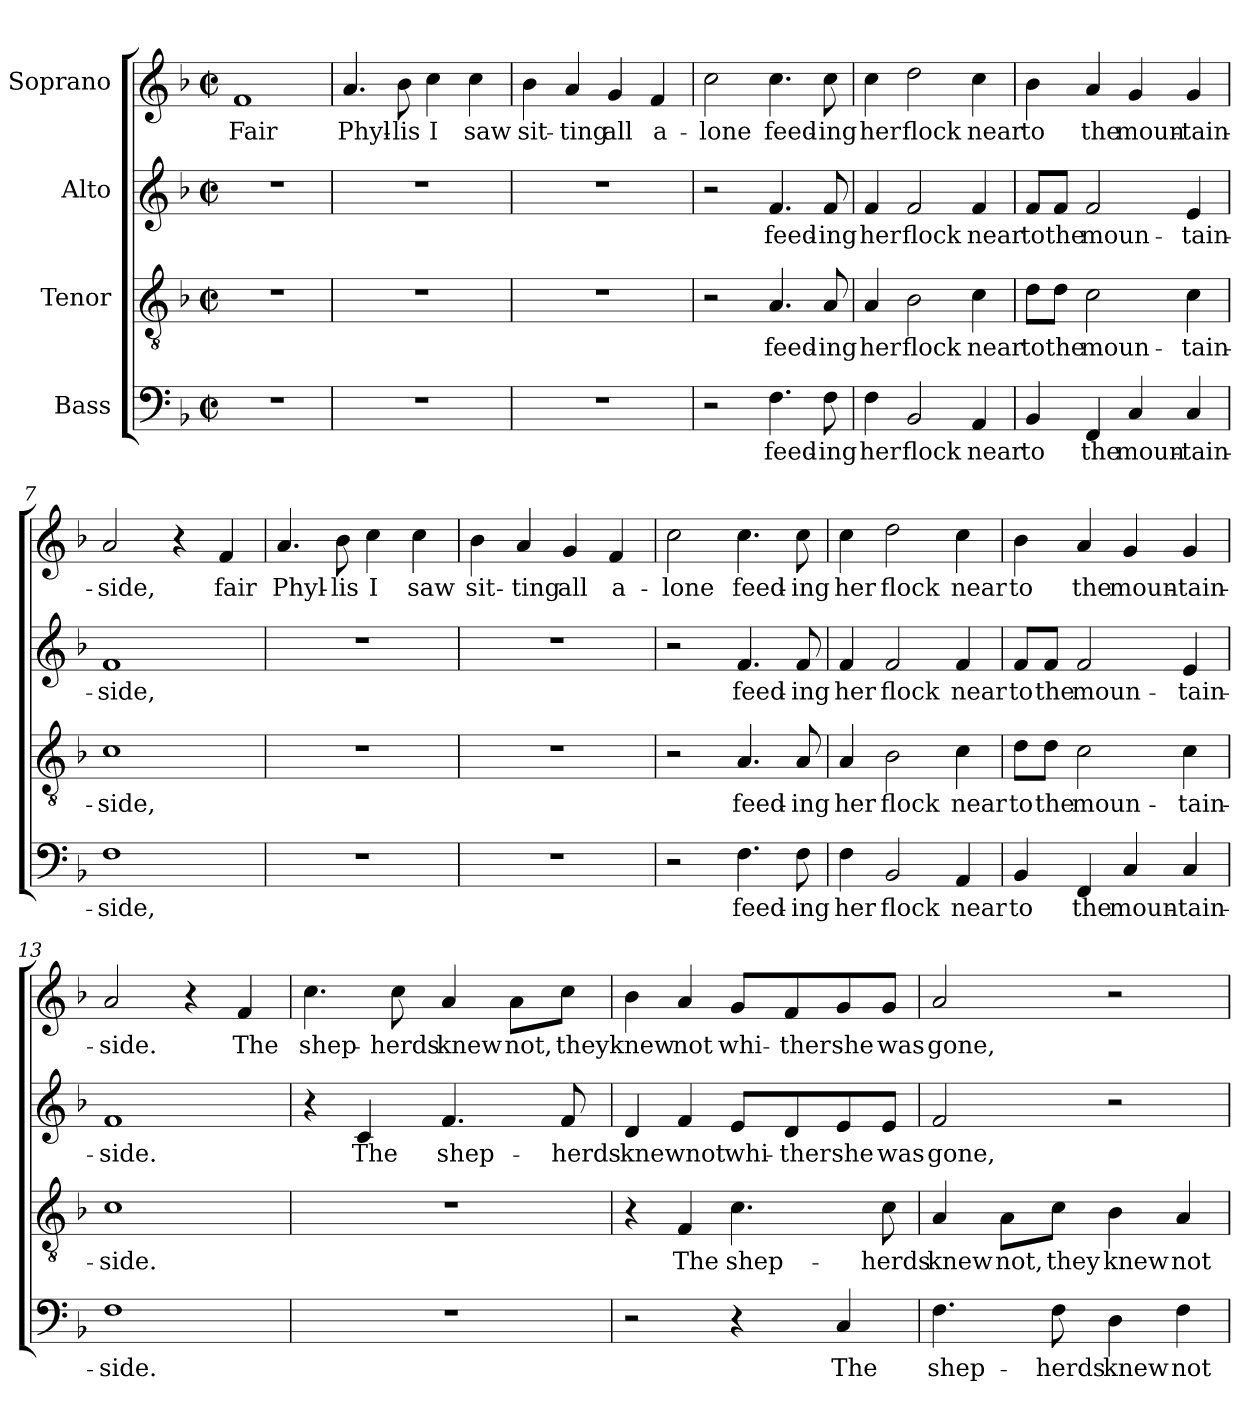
**kern	**text	**kern	**text	**kern	**text	**kern	**text
*part4	*part4	*part3	*part3	*part2	*part2	*part1	*part1
*staff4	*staff4	*staff3	*staff3	*staff2	*staff2	*staff1	*staff1
*I"Bass	*	*I"Tenor	*	*I"Alto	*	*I"Soprano	*
*clefF4	*	*clefGv2	*	*clefG2	*	*clefG2	*
*k[b-]	*	*k[b-]	*	*k[b-]	*	*k[b-]	*
*F:	*	*F:	*	*F:	*	*F:	*
*M2/2	*	*M2/2	*	*M2/2	*	*M2/2	*
*met(c|)	*	*met(c|)	*	*met(c|)	*	*met(c|)	*
=1	=1	=1	=1	=1	=1	=1	=1
!	!	!	!	!	!	!	!LO:LY:b
1r	.	1r	.	1r	.	1f	Fair
=2	=2	=2	=2	=2	=2	=2	=2
!	!	!	!	!	!	!	!LO:LY:b
1r	.	1r	.	1r	.	4.a/	Phyl-
!	!	!	!	!	!	!	!LO:LY:b
.	.	.	.	.	.	8b-\	-lis
!	!	!	!	!	!	!	!LO:LY:b
.	.	.	.	.	.	4cc\	I
!	!	!	!	!	!	!	!LO:LY:b
.	.	.	.	.	.	4cc\	saw
=3	=3	=3	=3	=3	=3	=3	=3
!	!	!	!	!	!	!	!LO:LY:b
1r	.	1r	.	1r	.	4b-\	sit-
!	!	!	!	!	!	!	!LO:LY:b
.	.	.	.	.	.	4a/	-ting
!	!	!	!	!	!	!	!LO:LY:b
.	.	.	.	.	.	4g/	all
!	!	!	!	!	!	!	!LO:LY:b
.	.	.	.	.	.	4f/	a-
=4	=4	=4	=4	=4	=4	=4	=4
!	!	!	!	!	!	!	!LO:LY:b
2r	.	2r	.	2r	.	2cc\	-lone
!	!LO:LY:b	!	!LO:LY:b	!	!LO:LY:b	!	!LO:LY:b
4.F\	feed-	4.A/	feed-	4.f/	feed-	4.cc\	feed-
!	!LO:LY:b	!	!LO:LY:b	!	!LO:LY:b	!	!LO:LY:b
8F\	-ing	8A/	-ing	8f/	-ing	8cc\	-ing
=5	=5	=5	=5	=5	=5	=5	=5
!	!LO:LY:b	!	!LO:LY:b	!	!LO:LY:b	!	!LO:LY:b
4F\	her	4A/	her	4f/	her	4cc\	her
!	!LO:LY:b	!	!LO:LY:b	!	!LO:LY:b	!	!LO:LY:b
2BB-/	flock	2B-\	flock	2f/	flock	2dd\	flock
!	!LO:LY:b	!	!LO:LY:b	!	!LO:LY:b	!	!LO:LY:b
4AA/	near	4c\	near	4f/	near	4cc\	near
=6	=6	=6	=6	=6	=6	=6	=6
!	!LO:LY:b	!	!LO:LY:b	!	!LO:LY:b	!	!LO:LY:b
4BB-/	to	8d\L	to	8f/L	to	4b-\	to
!	!	!	!LO:LY:b	!	!LO:LY:b	!	!
.	.	8d\J	the	8f/J	the	.	.
!	!LO:LY:b	!	!LO:LY:b	!	!LO:LY:b	!	!LO:LY:b
4FF/	the	2c\	moun-	2f/	moun-	4a/	the
!	!LO:LY:b	!	!	!	!	!	!LO:LY:b
4C/	moun-	.	.	.	.	4g/	moun-
!	!LO:LY:b	!	!LO:LY:b	!	!LO:LY:b	!	!LO:LY:b
4C/	-tain-	4c\	-tain-	4e/	-tain-	4g/	-tain-
!!LO:LB:g=z
=7	=7	=7	=7	=7	=7	=7	=7
!	!LO:LY:b	!	!LO:LY:b	!	!LO:LY:b	!	!LO:LY:b
1F	-side,	1c	-side,	1f	-side,	2a/	-side,
.	.	.	.	.	.	4r	.
!	!	!	!	!	!	!	!LO:LY:b
.	.	.	.	.	.	4f/	fair
=8	=8	=8	=8	=8	=8	=8	=8
!	!	!	!	!	!	!	!LO:LY:b
1r	.	1r	.	1r	.	4.a/	Phyl-
!	!	!	!	!	!	!	!LO:LY:b
.	.	.	.	.	.	8b-\	-lis
!	!	!	!	!	!	!	!LO:LY:b
.	.	.	.	.	.	4cc\	I
!	!	!	!	!	!	!	!LO:LY:b
.	.	.	.	.	.	4cc\	saw
=9	=9	=9	=9	=9	=9	=9	=9
!	!	!	!	!	!	!	!LO:LY:b
1r	.	1r	.	1r	.	4b-\	sit-
!	!	!	!	!	!	!	!LO:LY:b
.	.	.	.	.	.	4a/	-ting
!	!	!	!	!	!	!	!LO:LY:b
.	.	.	.	.	.	4g/	all
!	!	!	!	!	!	!	!LO:LY:b
.	.	.	.	.	.	4f/	a-
=10	=10	=10	=10	=10	=10	=10	=10
!	!	!	!	!	!	!	!LO:LY:b
2r	.	2r	.	2r	.	2cc\	-lone
!	!LO:LY:b	!	!LO:LY:b	!	!LO:LY:b	!	!LO:LY:b
4.F\	feed-	4.A/	feed-	4.f/	feed-	4.cc\	feed-
!	!LO:LY:b	!	!LO:LY:b	!	!LO:LY:b	!	!LO:LY:b
8F\	-ing	8A/	-ing	8f/	-ing	8cc\	-ing
=11	=11	=11	=11	=11	=11	=11	=11
!	!LO:LY:b	!	!LO:LY:b	!	!LO:LY:b	!	!LO:LY:b
4F\	her	4A/	her	4f/	her	4cc\	her
!	!LO:LY:b	!	!LO:LY:b	!	!LO:LY:b	!	!LO:LY:b
2BB-/	flock	2B-\	flock	2f/	flock	2dd\	flock
!	!LO:LY:b	!	!LO:LY:b	!	!LO:LY:b	!	!LO:LY:b
4AA/	near	4c\	near	4f/	near	4cc\	near
=12	=12	=12	=12	=12	=12	=12	=12
!	!LO:LY:b	!	!LO:LY:b	!	!LO:LY:b	!	!LO:LY:b
4BB-/	to	8d\L	to	8f/L	to	4b-\	to
!	!	!	!LO:LY:b	!	!LO:LY:b	!	!
.	.	8d\J	the	8f/J	the	.	.
!	!LO:LY:b	!	!LO:LY:b	!	!LO:LY:b	!	!LO:LY:b
4FF/	the	2c\	moun-	2f/	moun-	4a/	the
!	!LO:LY:b	!	!	!	!	!	!LO:LY:b
4C/	moun-	.	.	.	.	4g/	moun-
!	!LO:LY:b	!	!LO:LY:b	!	!LO:LY:b	!	!LO:LY:b
4C/	-tain-	4c\	-tain-	4e/	-tain-	4g/	-tain-
!!LO:LB:g=z
=13	=13	=13	=13	=13	=13	=13	=13
!	!LO:LY:b	!	!LO:LY:b	!	!LO:LY:b	!	!LO:LY:b
1F	side.	1c	side.	1f	side.	2a/	side.
.	.	.	.	.	.	4r	.
!	!	!	!	!	!	!	!LO:LY:b
.	.	.	.	.	.	4f/	The
=14	=14	=14	=14	=14	=14	=14	=14
!	!	!	!	!	!	!	!LO:LY:b
1r	.	1r	.	4r	.	4.cc\	shep-
!	!	!	!	!	!LO:LY:b	!	!
.	.	.	.	4c/	The	.	.
!	!	!	!	!	!	!	!LO:LY:b
.	.	.	.	.	.	8cc\	-herds
!	!	!	!	!	!LO:LY:b	!	!LO:LY:b
.	.	.	.	4.f/	shep-	4a/	knew
!	!	!	!	!	!	!	!LO:LY:b
.	.	.	.	.	.	8a\L	not,
!	!	!	!	!	!LO:LY:b	!	!LO:LY:b
.	.	.	.	8f/	-herds	8cc\J	theyknew
=15	=15	=15	=15	=15	=15	=15	=15
!	!	!	!	!	!LO:LY:b	!	!
2r	.	4r	.	4d/	knewnot	4b-\	.
!	!	!	!LO:LY:b	!	!	!	!LO:LY:b
.	.	4F/	The	4f/	.	4a/	not
!	!	!	!LO:LY:b	!	!LO:LY:b	!	!LO:LY:b
4r	.	4.c\	shep-	8e/L	whi-	8g/L	whi-
!	!	!	!	!	!LO:LY:b	!	!LO:LY:b
.	.	.	.	8d/	-ther	8f/	-ther
!	!LO:LY:b	!	!	!	!LO:LY:b	!	!LO:LY:b
4C/	The	.	.	8e/	she	8g/	she
!	!	!	!LO:LY:b	!	!LO:LY:b	!	!LO:LY:b
.	.	8c\	-herds	8e/J	was	8g/J	was
=16	=16	=16	=16	=16	=16	=16	=16
!	!LO:LY:b	!	!LO:LY:b	!	!LO:LY:b	!	!LO:LY:b
4.F\	shep-	4A/	knew	2f/	gone,	2a/	gone,
!	!	!	!LO:LY:b	!	!	!	!
.	.	8A\L	not,	.	.	.	.
!	!LO:LY:b	!	!LO:LY:b	!	!	!	!
8F\	-herds	8c\J	they	.	.	.	.
!	!LO:LY:b	!	!LO:LY:b	!	!	!	!
4D\	knew	4B-\	knew	2r	.	2r	.
!	!LO:LY:b	!	!LO:LY:b	!	!	!	!
4F\	not	4A/	not	.	.	.	.
=	=	=	=	=	=	=	=
*-	*-	*-	*-	*-	*-	*-	*-
